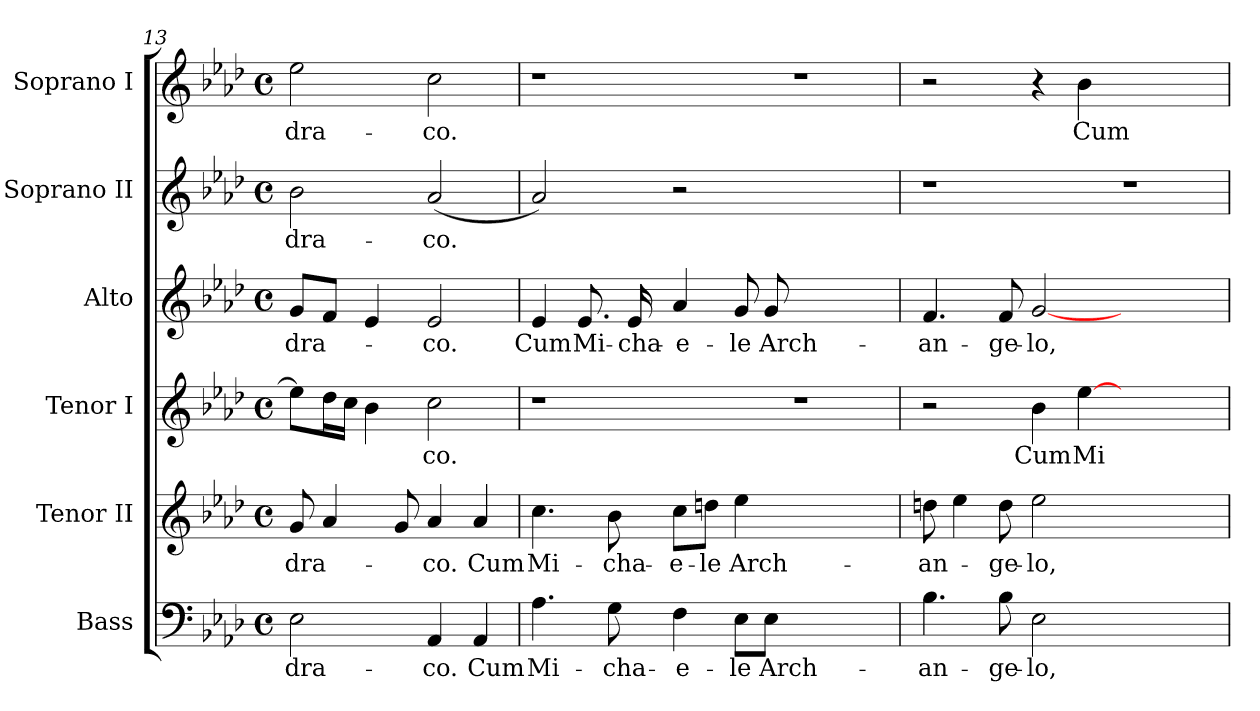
**kern	**text	**kern	**text	**kern	**text	**kern	**text	**kern	**text	**kern	**text
*part6	*part6	*part5	*part5	*part4	*part4	*part3	*part3	*part2	*part2	*part1	*part1
*staff6	*staff6	*staff5	*staff5	*staff4	*staff4	*staff3	*staff3	*staff2	*staff2	*staff1	*staff1
*I"Bass	*	*I"Tenor II	*	*I"Tenor I	*	*I"Alto	*	*I"Soprano II	*	*I"Soprano I	*
*I'B.	*	*I'T. II	*	*I'T. I	*	*I'A.	*	*I'S. II	*	*I'S. I	*
!!LO:LB:g=z
*clefF4	*	*clefG2	*	*clefG2	*	*clefG2	*	*clefG2	*	*clefG2	*
*	*	*ITrd7c12	*	*ITrd7c12	*	*	*	*	*	*	*
*k[b-e-a-d-]	*	*k[b-e-a-d-]	*	*k[b-e-a-d-]	*	*k[b-e-a-d-]	*	*k[b-e-a-d-]	*	*k[b-e-a-d-]	*
*A-:	*	*A-:	*	*A-:	*	*A-:	*	*A-:	*	*A-:	*
*M4/4	*	*M4/4	*	*M4/4	*	*M4/4	*	*M4/4	*	*M4/4	*
*met(c)	*	*met(c)	*	*met(c)	*	*met(c)	*	*met(c)	*	*met(c)	*
=13	=13	=13	=13	=13	=13	=13	=13	=13	=13	=13	=13
!	!LO:LY:b:color=#000000	!	!	!	!	!	!	!	!	!	!
!	!	!	!LO:LY:b:color=#000000	!	!	!	!	!	!	!	!
!	!	!	!	!	!	!	!LO:LY:b:color=#000000	!	!	!	!
!	!	!	!	!	!	!	!	!	!LO:LY:b:color=#000000	!	!
!	!	!	!	!	!	!	!	!	!	!	!LO:LY:b:color=#000000
2E-i\	dra-	8Gi/	dra-	8e-i\L]	.	8gi/L	dra-	2b-i\	dra-	2ee-i\	dra-
.	.	4A-i/	.	16d-i\L	.	8fi/J	.	.	.	.	.
.	.	.	.	16ci\JJ	.	.	.	.	.	.	.
.	.	.	.	4B-i\	.	4e-i/	.	.	.	.	.
.	.	8Gi/	.	.	.	.	.	.	.	.	.
!	!LO:LY:b:color=#000000	!	!	!	!	!	!	!	!	!	!
!	!	!	!LO:LY:b:color=#000000	!	!	!	!	!	!	!	!
!	!	!	!	!	!LO:LY:b:color=#000000	!	!	!	!	!	!
!	!	!	!	!	!	!	!LO:LY:b:color=#000000	!	!	!	!
!	!	!	!	!	!	!	!	!	!LO:LY:b:color=#000000	!	!
!	!	!	!	!	!	!	!	!	!	!	!LO:LY:b:color=#000000
4AA-i/	-co.	4A-i/	-co.	2ci\	-co.	2e-i/	-co.	(2a-i/	-co.	2cci\	-co.
!	!LO:LY:b:color=#000000	!	!	!	!	!	!	!	!	!	!
!	!	!	!LO:LY:b:color=#000000	!	!	!	!	!	!	!	!
4AA-i/	Cum	4A-i/	Cum	.	.	.	.	.	.	.	.
=14	=14	=14	=14	=14	=14	=14	=14	=14	=14	=14	=14
!	!LO:LY:b:color=#000000	!	!	!	!	!	!	!	!	!	!
!	!	!	!LO:LY:b:color=#000000	!	!	!	!	!	!	!	!
!	!	!	!	!	!	!	!LO:LY:b:color=#000000	!	!	!	!
4.A-i\	Mi-	4.ci\	Mi-	1r	.	4e-i/	Cum	2a-i/)	.	1r	.
!	!	!	!	!	!	!	!LO:LY:b:color=#000000	!	!	!	!
.	.	.	.	.	.	8.e-i/	Mi-	.	.	.	.
!	!LO:LY:b:color=#000000	!	!	!	!	!	!	!	!	!	!
!	!	!	!LO:LY:b:color=#000000	!	!	!	!	!	!	!	!
8Gi\	-cha-	8B-i\	-cha-	.	.	.	.	.	.	.	.
!	!	!	!	!	!	!	!LO:LY:b:color=#000000	!	!	!	!
.	.	.	.	.	.	16e-i/	-cha-	.	.	.	.
!	!LO:LY:b:color=#000000	!	!	!	!	!	!	!	!	!	!
!	!	!	!LO:LY:b:color=#000000	!	!	!	!	!	!	!	!
!	!	!	!	!	!	!	!LO:LY:b:color=#000000	!	!	!	!
4Fi\	-e-	8ci\L	-e-	.	.	4a-i/	-e-	2r	.	.	.
!	!	!	!LO:LY:b:color=#000000	!	!	!	!	!	!	!	!
.	.	8dni\J	-le	.	.	.	.	.	.	.	.
!	!LO:LY:b:color=#000000	!	!	!	!	!	!	!	!	!	!
!	!	!	!LO:LY:b:color=#000000	!	!	!	!	!	!	!	!
!	!	!	!	!	!	!	!LO:LY:b:color=#000000	!	!	!	!
8E-i\L	-le	4e-i\	Arch-	.	.	8gi/	-le	.	.	.	.
!	!LO:LY:b:color=#000000	!	!	!	!	!	!	!	!	!	!
!	!	!	!	!	!	!	!LO:LY:b:color=#000000	!	!	!	!
8E-i\J	Arch-	.	.	.	.	8gi/	Arch-	.	.	.	.
1ryy	.	1ryy	.	1r	.	1ryy	.	1ryy	.	1r	.
=15	=15	=15	=15	=15	=15	=15	=15	=15	=15	=15	=15
!	!LO:LY:b:color=#000000	!	!	!	!	!	!	!	!	!	!
!	!	!	!LO:LY:b:color=#000000	!	!	!	!	!	!	!	!
!	!	!	!	!	!	!	!LO:LY:b:color=#000000	!	!	!	!
4.B-i\	-an-	8dni\	-an-	2r	.	4.fi/	-an-	1r	.	2r	.
.	.	4e-i\	.	.	.	.	.	.	.	.	.
!	!LO:LY:b:color=#000000	!	!	!	!	!	!	!	!	!	!
!	!	!	!LO:LY:b:color=#000000	!	!	!	!	!	!	!	!
!	!	!	!	!	!	!	!LO:LY:b:color=#000000	!	!	!	!
8B-i\	-ge-	8di\	-ge-	.	.	8fi/	-ge-	.	.	.	.
!	!LO:LY:b:color=#000000	!	!	!	!	!	!	!	!	!	!
!	!	!	!LO:LY:b:color=#000000	!	!	!	!	!	!	!	!
!	!	!	!	!	!LO:LY:b:color=#000000	!	!	!	!	!	!
!	!	!	!	!	!	!	!LO:LY:b:color=#000000	!	!	!	!
2E-i\	-lo,	2e-i\	-lo,	4B-i\	Cum	[<2gi/	-lo,	.	.	4r	.
!	!	!	!	!	!LO:LY:b:color=#000000	!	!	!	!	!	!
!	!	!	!	!	!	!	!	!	!	!	!LO:LY:b:color=#000000
.	.	.	.	[>4e-i\	Mi-	.	.	.	.	4b-i\	Cum
1ryy	.	1ryy	.	1ryy	.	1ryy	.	1r	.	1ryy	.
=	=	=	=	=	=	=	=	=	=	=	=
*-	*-	*-	*-	*-	*-	*-	*-	*-	*-	*-	*-
